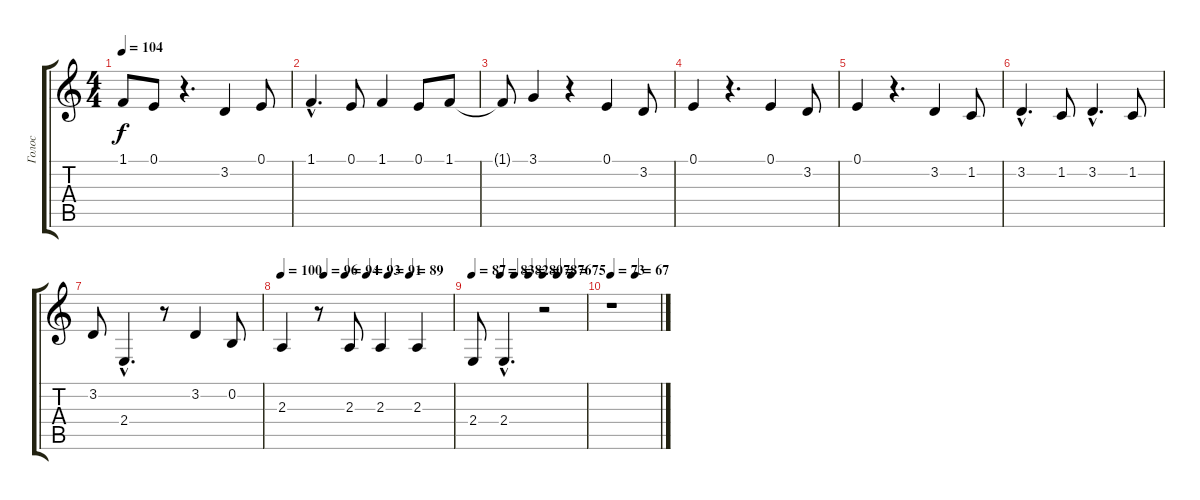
\track ("Голос" "Голос") {instrument altosax}
\staff {score tabs}
\tuning (E4 B3 G3 D3 A2 E2) {hide}
\ts (4 4)
\tempo 104
\clef g2
\ks c
1.1.8{dy f} 0.1.8 r.4{d} 3.2.4 0.1.8 |
1.1{hac}.4{d} 0.1.8 1.1.4 0.1.8 1.1.8 |
1.1{t}.8 3.1.4 r.4 0.1.4 3.2.8 |
0.1.4 r.4{d} 0.1.4 3.2.8 |
0.1.4 r.4{d} 3.2.4 1.2.8 |
3.2{hac}.4{d} 1.2.8 3.2{hac}.4{d} 1.2.8 |
3.2.8 2.4{hac}.4{d} r.8 3.2.4 0.2.8 |
\tempo 100
\tempo (96 0.25)
\tempo (94 0.375)
\tempo (93 0.5)
\tempo (91 0.625)
\tempo (89 0.75)
2.3.4 r.8 2.3.8 2.3.4 2.3.4 |
\tempo 87
\tempo (83 0.25)
\tempo (82 0.375)
\tempo (80 0.5)
\tempo (78 0.625)
\tempo (76 0.75)
\tempo (75 0.875)
2.4.8 2.4{hac}.4{d} r.2 |
\tempo 73
\tempo (67 0.5)
r.1
